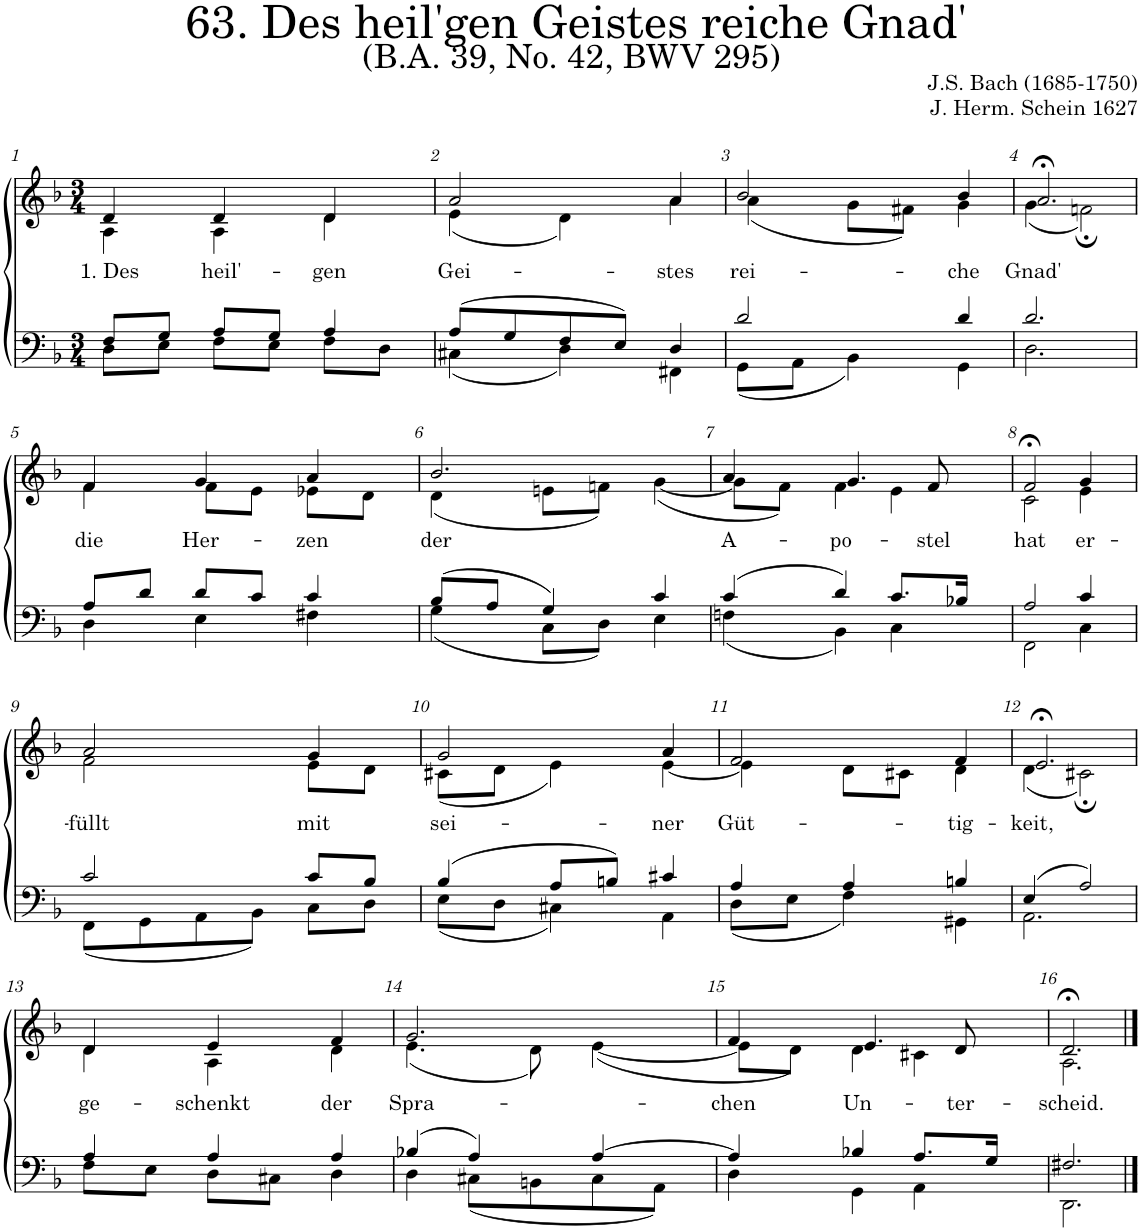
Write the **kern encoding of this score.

**kern	**kern	**text
*part2	*part1	*part1
*staff2	*staff1	*staff1
*I"Tenor/Bass	*I"Soprano/Alto	*
*clefF4	*clefG2	*
*k[b-]	*k[b-]	*
*M3/4	*M3/4	*
=1	=1	=1
*^	*	*
!	!	!	!LO:LY:b
*	*	*^	*
8F/L	8D\L	4d;</	4A\	1. Des
8G/J	8E\J	.	.	.
!	!	!	!	!LO:LY:b
8A;</L	8F\L	4d/	4A\	heil'-
8G/J	8E\J	.	.	.
!	!	!	!	!LO:LY:b
4A/	8F\L	4d/	4d\	-gen
.	8D\J	.	.	.
=2	=2	=2	=2	=2
!	!	!	!	!LO:LY:b
(8A/L	(4C#X\	2a;</	(4e\	Gei-
8G/	.	.	.	.
8F/	4D\)	.	4d\)	.
8E/J)	.	.	.	.
!	!	!	!	!LO:LY:b
4D/	4FF#X\	4a/	4a\	-stes
=3	=3	=3	=3	=3
!	!	!	!	!LO:LY:b
2d/	(8GG\L	2b-/	(4a\	rei-
.	8AA\J	.	.	.
.	4BB-\)	.	8g\L	.
.	.	.	8f#X\J)	.
!	!	!	!	!LO:LY:b
4d/	4GG\	4b-/	4g\	-che
=4	=4	=4	=4	=4
!	!	!	!	!LO:LY:b
2.d/	2.D\	2.a;<,/	(4g\	Gnad'
.	.	.	2fn;\)	.
!!LO:LB:g=z	!!
=5	=5	=5	=5	=5
!	!	!	!	!LO:LY:b
8A/L	4D\	4f/	4f\	die
8d/J	.	.	.	.
!	!	!	!	!LO:LY:b
8d/L	4E\	4g/	8f\L	Her-
8c/J	.	.	8e\J	.
!	!	!	!	!LO:LY:b
4c/	4F#X\	4a/	8e-X\L	-zen
.	.	.	8d\J	.
=6	=6	=6	=6	=6
!	!	!	!	!LO:LY:b
(8B-/L	(4G\	2.b-;</	(4d\	der
8A/J	.	.	.	.
4G/)	8C\L	.	8en\L	.
.	8D\J)	.	8fn\J)	.
4c/	4E\	.	([4g\	.
=7	=7	=7	=7	=7
!	!	!	!	!LO:LY:b
(4c/	(4Fn\	4a;</	8g\L]	A-
.	.	.	8f\J)	.
!	!	!	!	!LO:LY:b
4d/)	4BB-\)	4.g;</	4f\	-po-
8.c/L	4C\	.	4e\	.
!	!	!	!	!LO:LY:b
.	.	8f/	.	-stel
16B-X/Jk	.	.	.	.
=8	=8	=8	=8	=8
!	!	!	!	!LO:LY:b
2A/	2FF\	2f;<,/	2c\	hat
!	!	!	!	!LO:LY:b
4c/	4C\	4g/	4e\	er-
!!LO:LB:g=z	!!
=9	=9	=9	=9	=9
!	!	!	!	!LO:LY:b
2c/	(8FF\L	2a/	2f\	-füllt
.	8GG\	.	.	.
.	8AA\	.	.	.
.	8BB-\J)	.	.	.
!	!	!	!	!LO:LY:b
8c/L	8C\L	4g/	8e\L	mit
8B-/J	8D\J	.	8d\J	.
=10	=10	=10	=10	=10
!	!	!	!	!LO:LY:b
(4B-/	(8E\L	2g;</	(8c#X\L	sei-
.	8D\J	.	8d\J	.
8A/L	4C#X\)	.	4e\)	.
8Bn/J)	.	.	.	.
!	!	!	!	!LO:LY:b
4c#X/	4AA\	4a/	[4e\	-ner
=11	=11	=11	=11	=11
!	!	!	!	!LO:LY:b
4A/	(8D\L	2f/	4e\]	Güt-
.	8E\J	.	.	.
4A/	4F\)	.	8d\L	.
.	.	.	8c#X\J	.
!	!	!	!	!LO:LY:b
4Bn/	4GG#X\	4f/	4d\	-tig-
=12	=12	=12	=12	=12
!	!	!	!	!LO:LY:b
(4E/	2.AA\	2.e;<,/	(4d\	-keit,
2A/)	.	.	2c#X;\)	.
!!LO:LB:g=z	!!
=13	=13	=13	=13	=13
!	!	!	!	!LO:LY:b
4A/	8F\L	4d/	4d\	ge-
.	8E\J	.	.	.
!	!	!	!	!LO:LY:b
4A/	8D\L	4e/	4A\	-schenkt
.	8C#X\J	.	.	.
!	!	!	!	!LO:LY:b
4A/	4D\	4f/	4d\	der
=14	=14	=14	=14	=14
!	!	!	!	!LO:LY:b
(4B-X/	4D\	2.g/	(4.e\	Spra-
4A/)	(8C#X\L	.	.	.
.	8BBn\	.	8d\)	.
[4A/	8C#\	.	([4e\	.
.	8AA\J)	.	.	.
=15	=15	=15	=15	=15
!	!	!	!	!LO:LY:b
4A/]	4D\	4f;</	8e\L]	-chen
.	.	.	8d\J)	.
!	!	!	!	!LO:LY:b
4B-X/	4GG\	4.e/	4d\	Un-
8.A/L	4AA\	.	4c#X\	.
!	!	!	!	!LO:LY:b
.	.	8d/	.	-ter-
16G/Jk	.	.	.	.
=16	=16	=16	=16	=16
!	!	!	!	!LO:LY:b
2.F#X/	2.DD\	2.d;</	2.A\	-scheid.
*v	*v	*	*	*
*	*v	*v	*
==	==	==
*-	*-	*-
